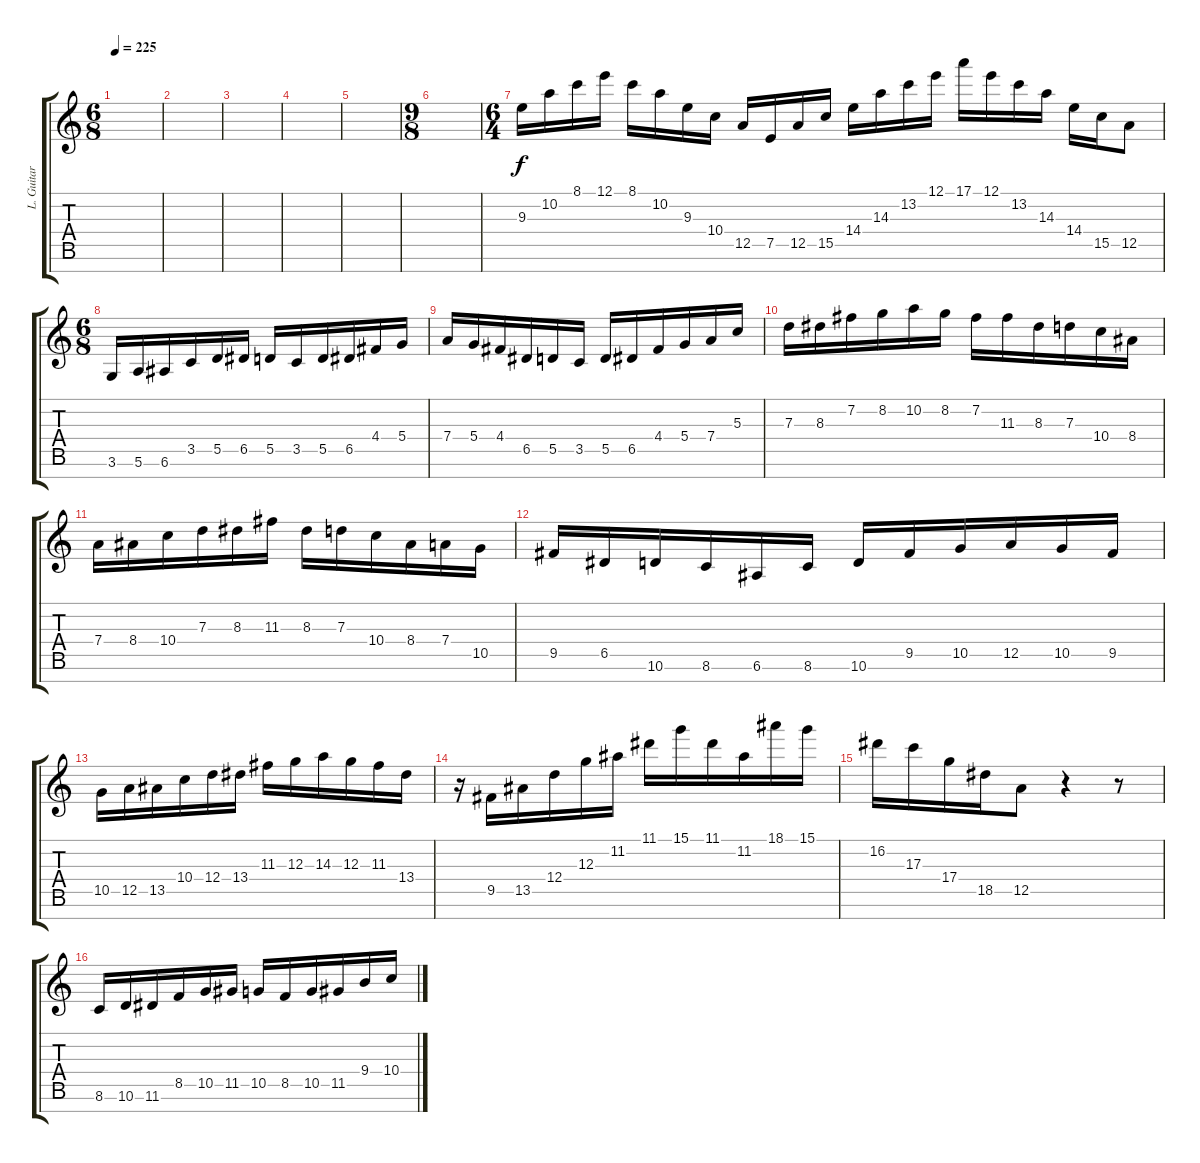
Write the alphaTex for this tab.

\track ("L. Guitar" "L. Guitar") {instrument distortionguitar}
\staff {score tabs}
\tuning (E4 B3 G3 D3 A2 E2 B1) {hide}
\ts (6 8)
\tempo 225
\clef g2
\ks c
|
|
|
|
|
\ts (9 8)
|
\ts (6 4)
9.3.16{balance 8} 10.2.16 8.1.16 12.1.16 8.1.16 10.2.16 9.3.16 10.4.16 12.5.16 7.5.16 12.5.16 15.5.16 14.4.16 14.3.16 13.2.16 12.1.16 17.1.16 12.1.16 13.2.16 14.3.16 14.4.16 15.5.16 12.5.8 |
\ts (6 8)
3.6.16 5.6.16 6.6.16 3.5.16 5.5.16 6.5.16 5.5.16 3.5.16 5.5.16 6.5.16 4.4.16 5.4.16 |
7.4.16 5.4.16 4.4.16 6.5.16 5.5.16 3.5.16 5.5.16 6.5.16 4.4.16 5.4.16 7.4.16 5.3.16 |
7.3.16 8.3.16 7.2.16 8.2.16 10.2.16 8.2.16 7.2.16 11.3.16 8.3.16 7.3.16 10.4.16 8.4.16 |
7.4.16 8.4.16 10.4.16 7.3.16 8.3.16 11.3.16 8.3.16 7.3.16 10.4.16 8.4.16 7.4.16 10.5.16 |
9.5.16 6.5.16 10.6.16 8.6.16 6.6.16 8.6.16 10.6.16 9.5.16 10.5.16 12.5.16 10.5.16 9.5.16 |
10.5.16 12.5.16 13.5.16 10.4.16 12.4.16 13.4.16 11.3.16 12.3.16 14.3.16 12.3.16 11.3.16 13.4.16 |
r.16 9.5.16 13.5.16 12.4.16 12.3.16 11.2.16 11.1.16 15.1.16 11.1.16 11.2.16 18.1.16 15.1.16 |
16.2.16 17.3.16 17.4.16 18.5.16 12.5.8 r.4 r.8 |
8.6.16 10.6.16 11.6.16 8.5.16 10.5.16 11.5.16 10.5.16 8.5.16 10.5.16 11.5.16 9.4.16 10.4.16
